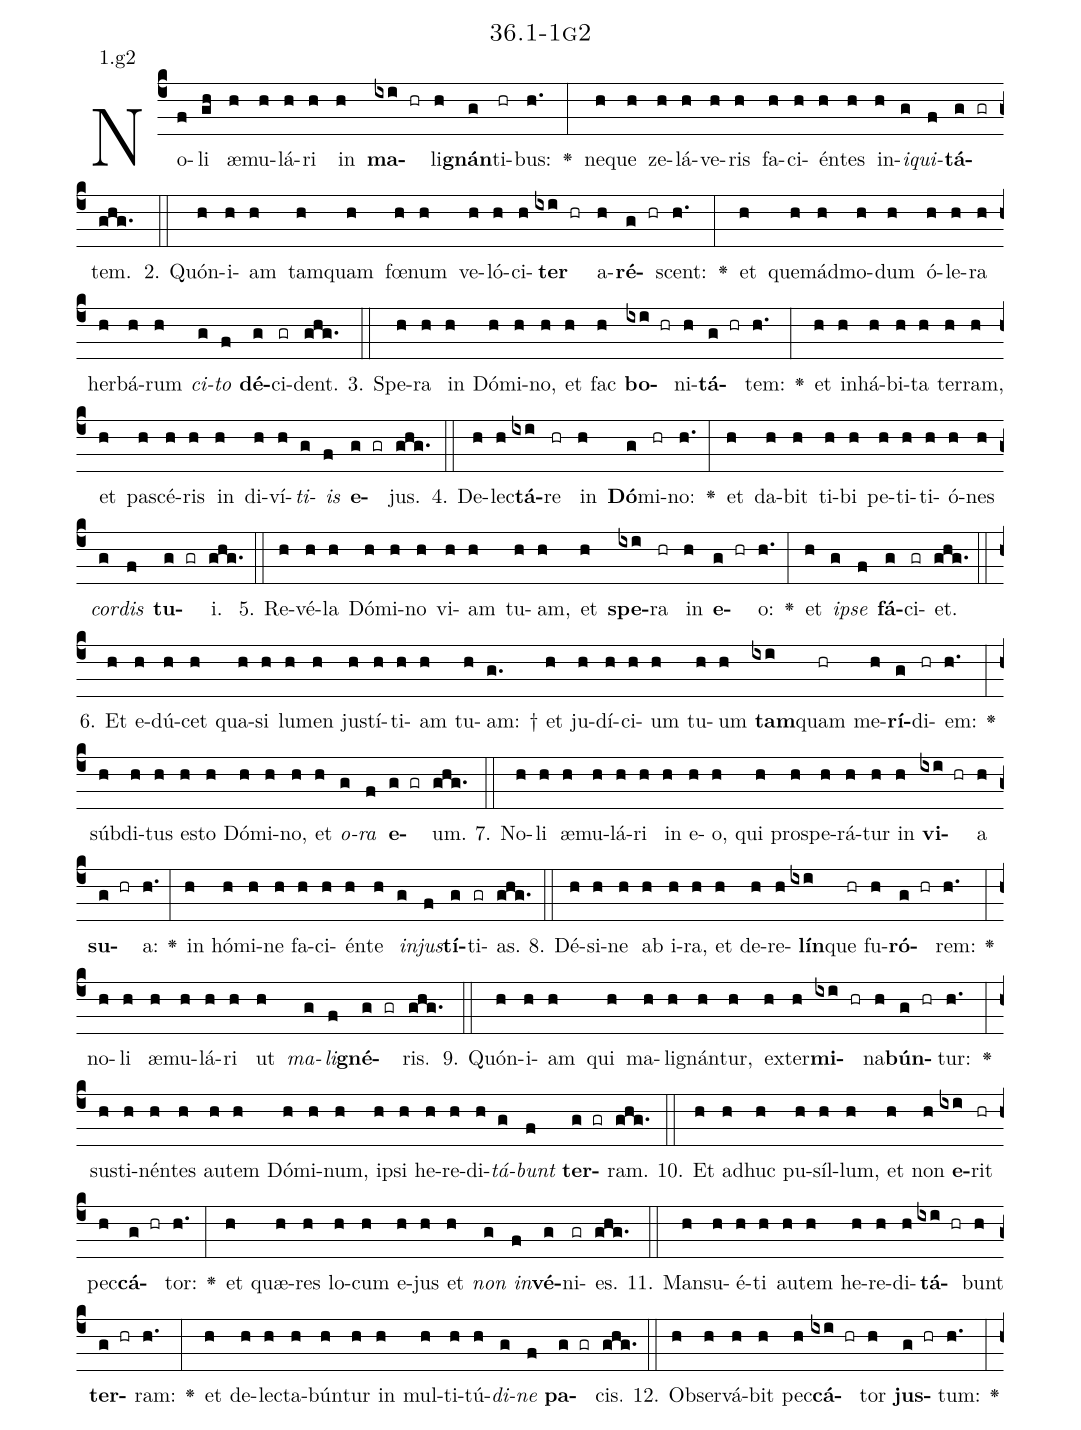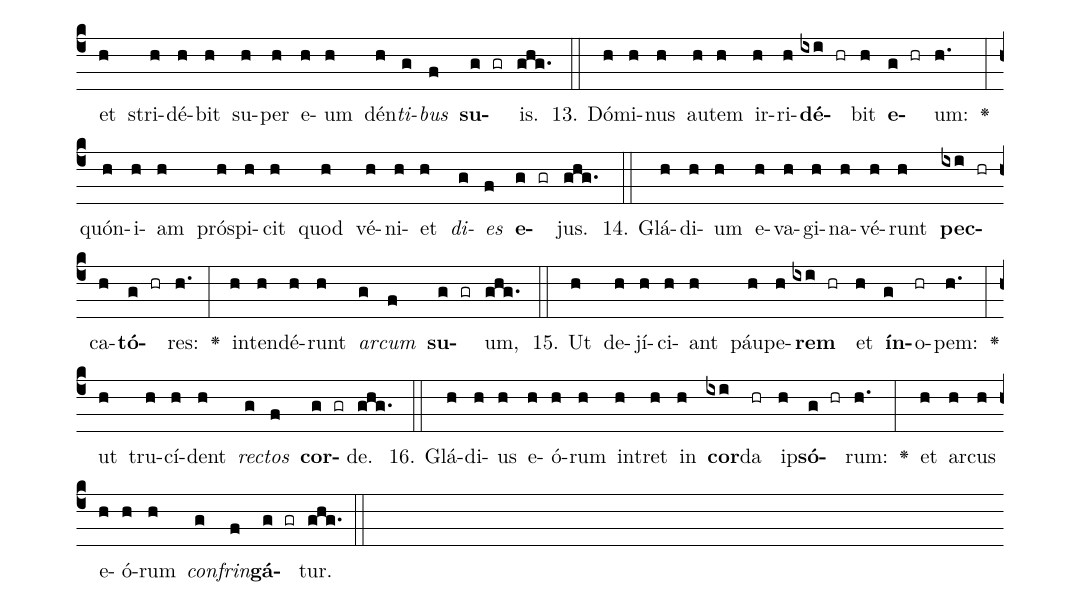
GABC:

name: 36.1-1g2;
annotation: 1.g2;
%%
(c4)No(f)li(gh) æ(h)mu(h)lá(h)ri(h) in(h) <b>ma</b>(ixi hr)li(h)<b>gnán</b>(g)ti(hr)bus:(h.) <v>\greheightstar</v>(:) ne(h)que(h) ze(h)lá(h)ve(h)ris(h) fa(h)ci(h)én(h)tes(h) in(h)<i>i</i>(g)<i>qui</i>(f)<b>tá</b>(g gr)tem.(ghg.) (::)
2. Quón(h)i(h)am(h) tam(h)quam(h) fœ(h)num(h) ve(h)ló(h)ci(h)<b>ter</b>(ixi hr) a(h)<b>ré</b>(g hr)scent:(h.) <v>\greheightstar</v>(:) et(h) quem(h)ád(h)mo(h)dum(h) ó(h)le(h)ra(h) her(h)bá(h)rum(h) <i>ci</i>(g)<i>to</i>(f) <b>dé</b>(g)ci(gr)dent.(ghg.) (::)
3. Spe(h)ra(h) in(h) Dó(h)mi(h)no,(h) et(h) fac(h) <b>bo</b>(ixi hr)ni(h)<b>tá</b>(g hr)tem:(h.) <v>\greheightstar</v>(:) et(h) in(h)há(h)bi(h)ta(h) ter(h)ram,(h) et(h) pa(h)scé(h)ris(h) in(h) di(h)ví(h)<i>ti</i>(g)<i>is</i>(f) <b>e</b>(g gr)jus.(ghg.) (::)
4. De(h)lec(h)<b>tá</b>(ixi)re(hr) in(h) <b>Dó</b>(g)mi(hr)no:(h.) <v>\greheightstar</v>(:) et(h) da(h)bit(h) ti(h)bi(h) pe(h)ti(h)ti(h)ó(h)nes(h) <i>cor</i>(g)<i>dis</i>(f) <b>tu</b>(g gr)i.(ghg.) (::)
5. Re(h)vé(h)la(h) Dó(h)mi(h)no(h) vi(h)am(h) tu(h)am,(h) et(h) <b>spe</b>(ixi)ra(hr) in(h) <b>e</b>(g hr)o:(h.) <v>\greheightstar</v>(:) et(h) <i>ip</i>(g)<i>se</i>(f) <b>fá</b>(g)ci(gr)et.(ghg.) (::)
6. Et(h) e(h)dú(h)cet(h) qua(h)si(h) lu(h)men(h) jus(h)tí(h)ti(h)am(h) tu(h)am: †(g.) et(h) ju(h)dí(h)ci(h)um(h) tu(h)um(h) <b>tam</b>(ixi)quam(hr) me(h)<b>rí</b>(g)di(hr)em:(h.) <v>\greheightstar</v>(:) súb(h)di(h)tus(h) es(h)to(h) Dó(h)mi(h)no,(h) et(h) <i>o</i>(g)<i>ra</i>(f) <b>e</b>(g gr)um.(ghg.) (::)
7. No(h)li(h) æ(h)mu(h)lá(h)ri(h) in(h) e(h)o,(h) qui(h) pro(h)spe(h)rá(h)tur(h) in(h) <b>vi</b>(ixi hr)a(h) <b>su</b>(g hr)a:(h.) <v>\greheightstar</v>(:) in(h) hó(h)mi(h)ne(h) fa(h)ci(h)én(h)te(h) <i>in</i>(g)<i>jus</i>(f)<b>tí</b>(g)ti(gr)as.(ghg.) (::)
8. Dé(h)si(h)ne(h) ab(h) i(h)ra,(h) et(h) de(h)re(h)<b>lín</b>(ixi)que(hr) fu(h)<b>ró</b>(g hr)rem:(h.) <v>\greheightstar</v>(:) no(h)li(h) æ(h)mu(h)lá(h)ri(h) ut(h) <i>ma</i>(g)<i>li</i>(f)<b>gné</b>(g gr)ris.(ghg.) (::)
9. Quón(h)i(h)am(h) qui(h) ma(h)li(h)gnán(h)tur,(h) ex(h)ter(h)<b>mi</b>(ixi hr)na(h)<b>bún</b>(g hr)tur:(h.) <v>\greheightstar</v>(:) sus(h)ti(h)nén(h)tes(h) au(h)tem(h) Dó(h)mi(h)num,(h) ip(h)si(h) he(h)re(h)di(h)<i>tá</i>(g)<i>bunt</i>(f) <b>ter</b>(g gr)ram.(ghg.) (::)
10. Et(h) ad(h)huc(h) pu(h)síl(h)lum,(h) et(h) non(h) <b>e</b>(ixi)rit(hr) pec(h)<b>cá</b>(g hr)tor:(h.) <v>\greheightstar</v>(:) et(h) quæ(h)res(h) lo(h)cum(h) e(h)jus(h) et(h) <i>non</i>(g) <i>in</i>(f)<b>vé</b>(g)ni(gr)es.(ghg.) (::)
11. Man(h)su(h)é(h)ti(h) au(h)tem(h) he(h)re(h)di(h)<b>tá</b>(ixi hr)bunt(h) <b>ter</b>(g hr)ram:(h.) <v>\greheightstar</v>(:) et(h) de(h)lec(h)ta(h)bún(h)tur(h) in(h) mul(h)ti(h)tú(h)<i>di</i>(g)<i>ne</i>(f) <b>pa</b>(g gr)cis.(ghg.) (::)
12. Ob(h)ser(h)vá(h)bit(h) pec(h)<b>cá</b>(ixi hr)tor(h) <b>jus</b>(g hr)tum:(h.) <v>\greheightstar</v>(:) et(h) stri(h)dé(h)bit(h) su(h)per(h) e(h)um(h) dén(h)<i>ti</i>(g)<i>bus</i>(f) <b>su</b>(g gr)is.(ghg.) (::)
13. Dó(h)mi(h)nus(h) au(h)tem(h) ir(h)ri(h)<b>dé</b>(ixi hr)bit(h) <b>e</b>(g hr)um:(h.) <v>\greheightstar</v>(:) quón(h)i(h)am(h) pró(h)spi(h)cit(h) quod(h) vé(h)ni(h)et(h) <i>di</i>(g)<i>es</i>(f) <b>e</b>(g gr)jus.(ghg.) (::)
14. Glá(h)di(h)um(h) e(h)va(h)gi(h)na(h)vé(h)runt(h) <b>pec</b>(ixi hr)ca(h)<b>tó</b>(g hr)res:(h.) <v>\greheightstar</v>(:) in(h)ten(h)dé(h)runt(h) <i>ar</i>(g)<i>cum</i>(f) <b>su</b>(g gr)um,(ghg.) (::)
15. Ut(h) de(h)jí(h)ci(h)ant(h) páu(h)pe(h)<b>rem</b>(ixi hr) et(h) <b>ín</b>(g)o(hr)pem:(h.) <v>\greheightstar</v>(:) ut(h) tru(h)cí(h)dent(h) <i>rec</i>(g)<i>tos</i>(f) <b>cor</b>(g gr)de.(ghg.) (::)
16. Glá(h)di(h)us(h) e(h)ó(h)rum(h) in(h)tret(h) in(h) <b>cor</b>(ixi)da(hr) ip(h)<b>só</b>(g hr)rum:(h.) <v>\greheightstar</v>(:) et(h) ar(h)cus(h) e(h)ó(h)rum(h) <i>con</i>(g)<i>frin</i>(f)<b>gá</b>(g gr)tur.(ghg.) (::)
